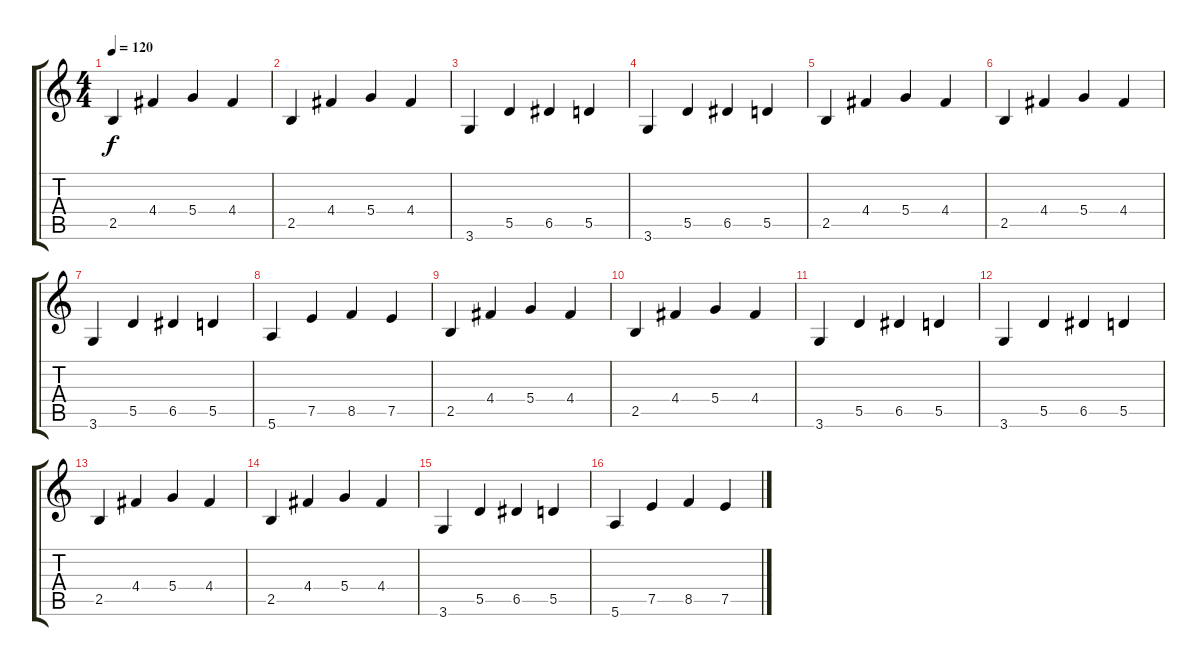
\track "" {instrument distortionguitar}
\staff {score tabs}
\tuning (E4 B3 G3 D3 A2 E2) {hide}
\ts (4 4)
\tempo 120
\clef g2
\ks c
2.5.4{dy f} 4.4.4 5.4.4 4.4.4 |
2.5.4 4.4.4 5.4.4 4.4.4 |
3.6.4 5.5.4 6.5.4 5.5.4 |
3.6.4 5.5.4 6.5.4 5.5.4 |
2.5.4 4.4.4 5.4.4 4.4.4 |
2.5.4 4.4.4 5.4.4 4.4.4 |
3.6.4 5.5.4 6.5.4 5.5.4 |
5.6.4 7.5.4 8.5.4 7.5.4 |
2.5.4 4.4.4 5.4.4 4.4.4 |
2.5.4 4.4.4 5.4.4 4.4.4 |
3.6.4 5.5.4 6.5.4 5.5.4 |
3.6.4 5.5.4 6.5.4 5.5.4 |
2.5.4 4.4.4 5.4.4 4.4.4 |
2.5.4 4.4.4 5.4.4 4.4.4 |
3.6.4 5.5.4 6.5.4 5.5.4 |
5.6.4 7.5.4 8.5.4 7.5.4
